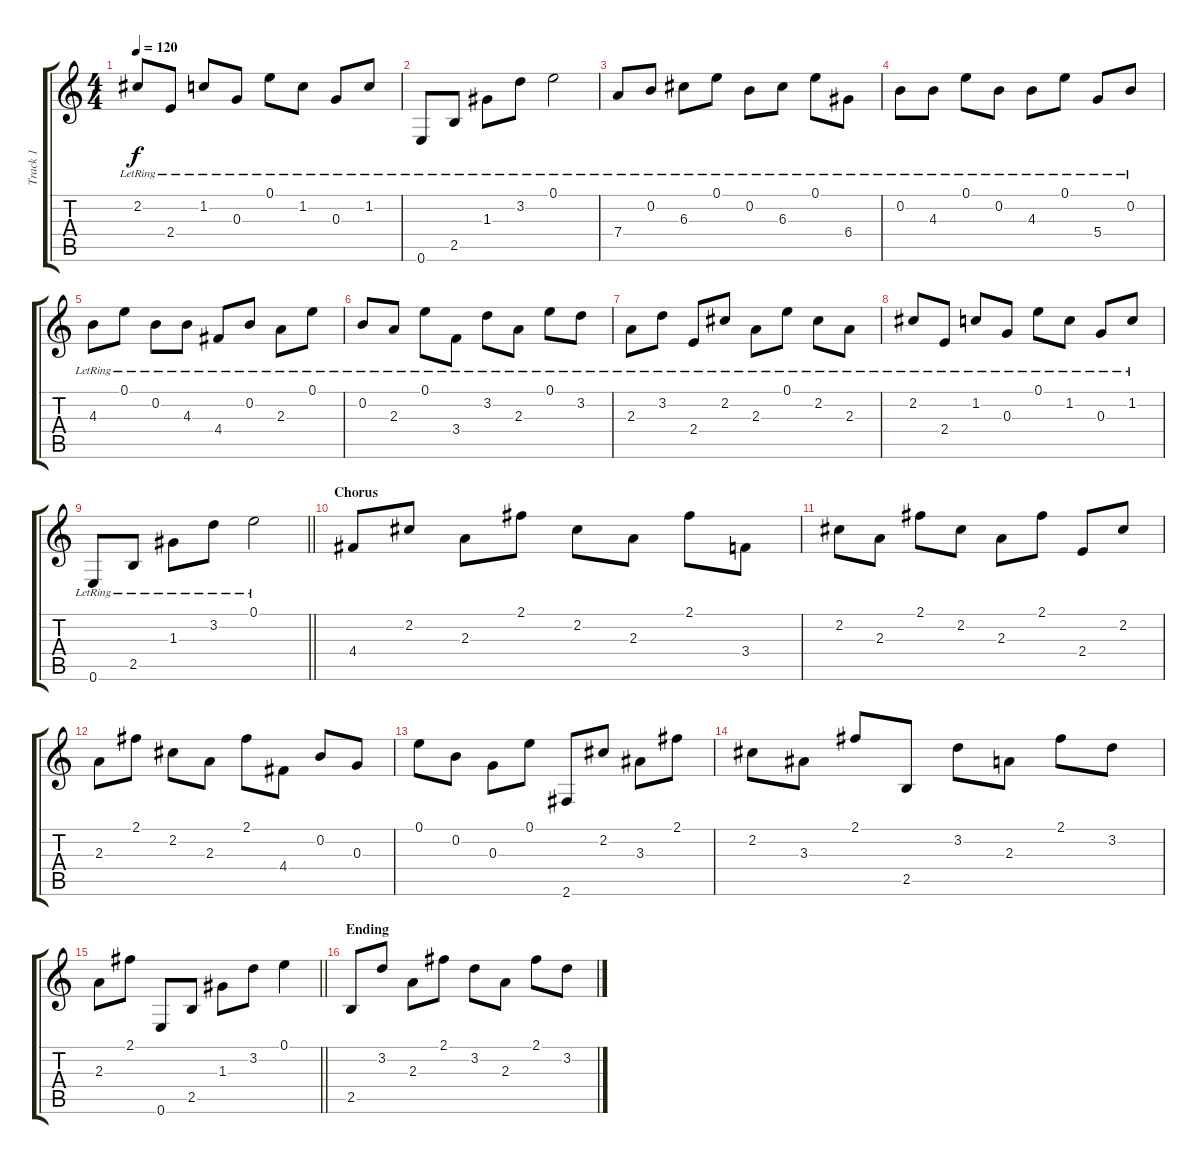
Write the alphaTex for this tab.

\track ("Track 1" "Track 1") {instrument acousticguitarsteel}
\staff {score tabs}
\tuning (E4 B3 G3 D3 A2 E2) {hide}
\ts (4 4)
\tempo 120
\clef g2
\ks c
2.2{lr}.8{dy f} 2.4{lr}.8 1.2{lr}.8 0.3{lr}.8 0.1{lr}.8 1.2{lr}.8 0.3{lr}.8 1.2{lr}.8 |
0.6{lr}.8 2.5{lr}.8 1.3{lr}.8 3.2{lr}.8 0.1{lr}.2 |
7.4{lr}.8 0.2{lr}.8 6.3{lr}.8 0.1{lr}.8 0.2{lr}.8 6.3{lr}.8 0.1{lr}.8 6.4{lr}.8 |
0.2{lr}.8 4.3{lr}.8 0.1{lr}.8 0.2{lr}.8 4.3{lr}.8 0.1{lr}.8 5.4{lr}.8 0.2{lr}.8 |
4.3{lr}.8 0.1{lr}.8 0.2{lr}.8 4.3{lr}.8 4.4{lr}.8 0.2{lr}.8 2.3{lr}.8 0.1{lr}.8 |
0.2{lr}.8 2.3{lr}.8 0.1{lr}.8 3.4{lr}.8 3.2{lr}.8 2.3{lr}.8 0.1{lr}.8 3.2{lr}.8 |
2.3{lr}.8 3.2{lr}.8 2.4{lr}.8 2.2{lr}.8 2.3{lr}.8 0.1{lr}.8 2.2{lr}.8 2.3{lr}.8 |
2.2{lr}.8 2.4{lr}.8 1.2{lr}.8 0.3{lr}.8 0.1{lr}.8 1.2{lr}.8 0.3{lr}.8 1.2{lr}.8 |
\barLineRight lightlight
0.6{lr}.8 2.5{lr}.8 1.3{lr}.8 3.2{lr}.8 0.1{lr}.2 |
\section ("" "Chorus")
4.4.8 2.2.8 2.3.8 2.1.8 2.2.8 2.3.8 2.1.8 3.4.8 |
2.2.8 2.3.8 2.1.8 2.2.8 2.3.8 2.1.8 2.4.8 2.2.8 |
2.3.8 2.1.8 2.2.8 2.3.8 2.1.8 4.4.8 0.2.8 0.3.8 |
0.1.8 0.2.8 0.3.8 0.1.8 2.6.8 2.2.8 3.3.8 2.1.8 |
2.2.8 3.3.8 2.1.8 2.5.8 3.2.8 2.3.8 2.1.8 3.2.8 |
\barLineRight lightlight
2.3.8 2.1.8 0.6.8 2.5.8 1.3.8 3.2.8 0.1.4 |
\section ("" "Ending")
2.5.8 3.2.8 2.3.8 2.1.8 3.2.8 2.3.8 2.1.8 3.2.8
